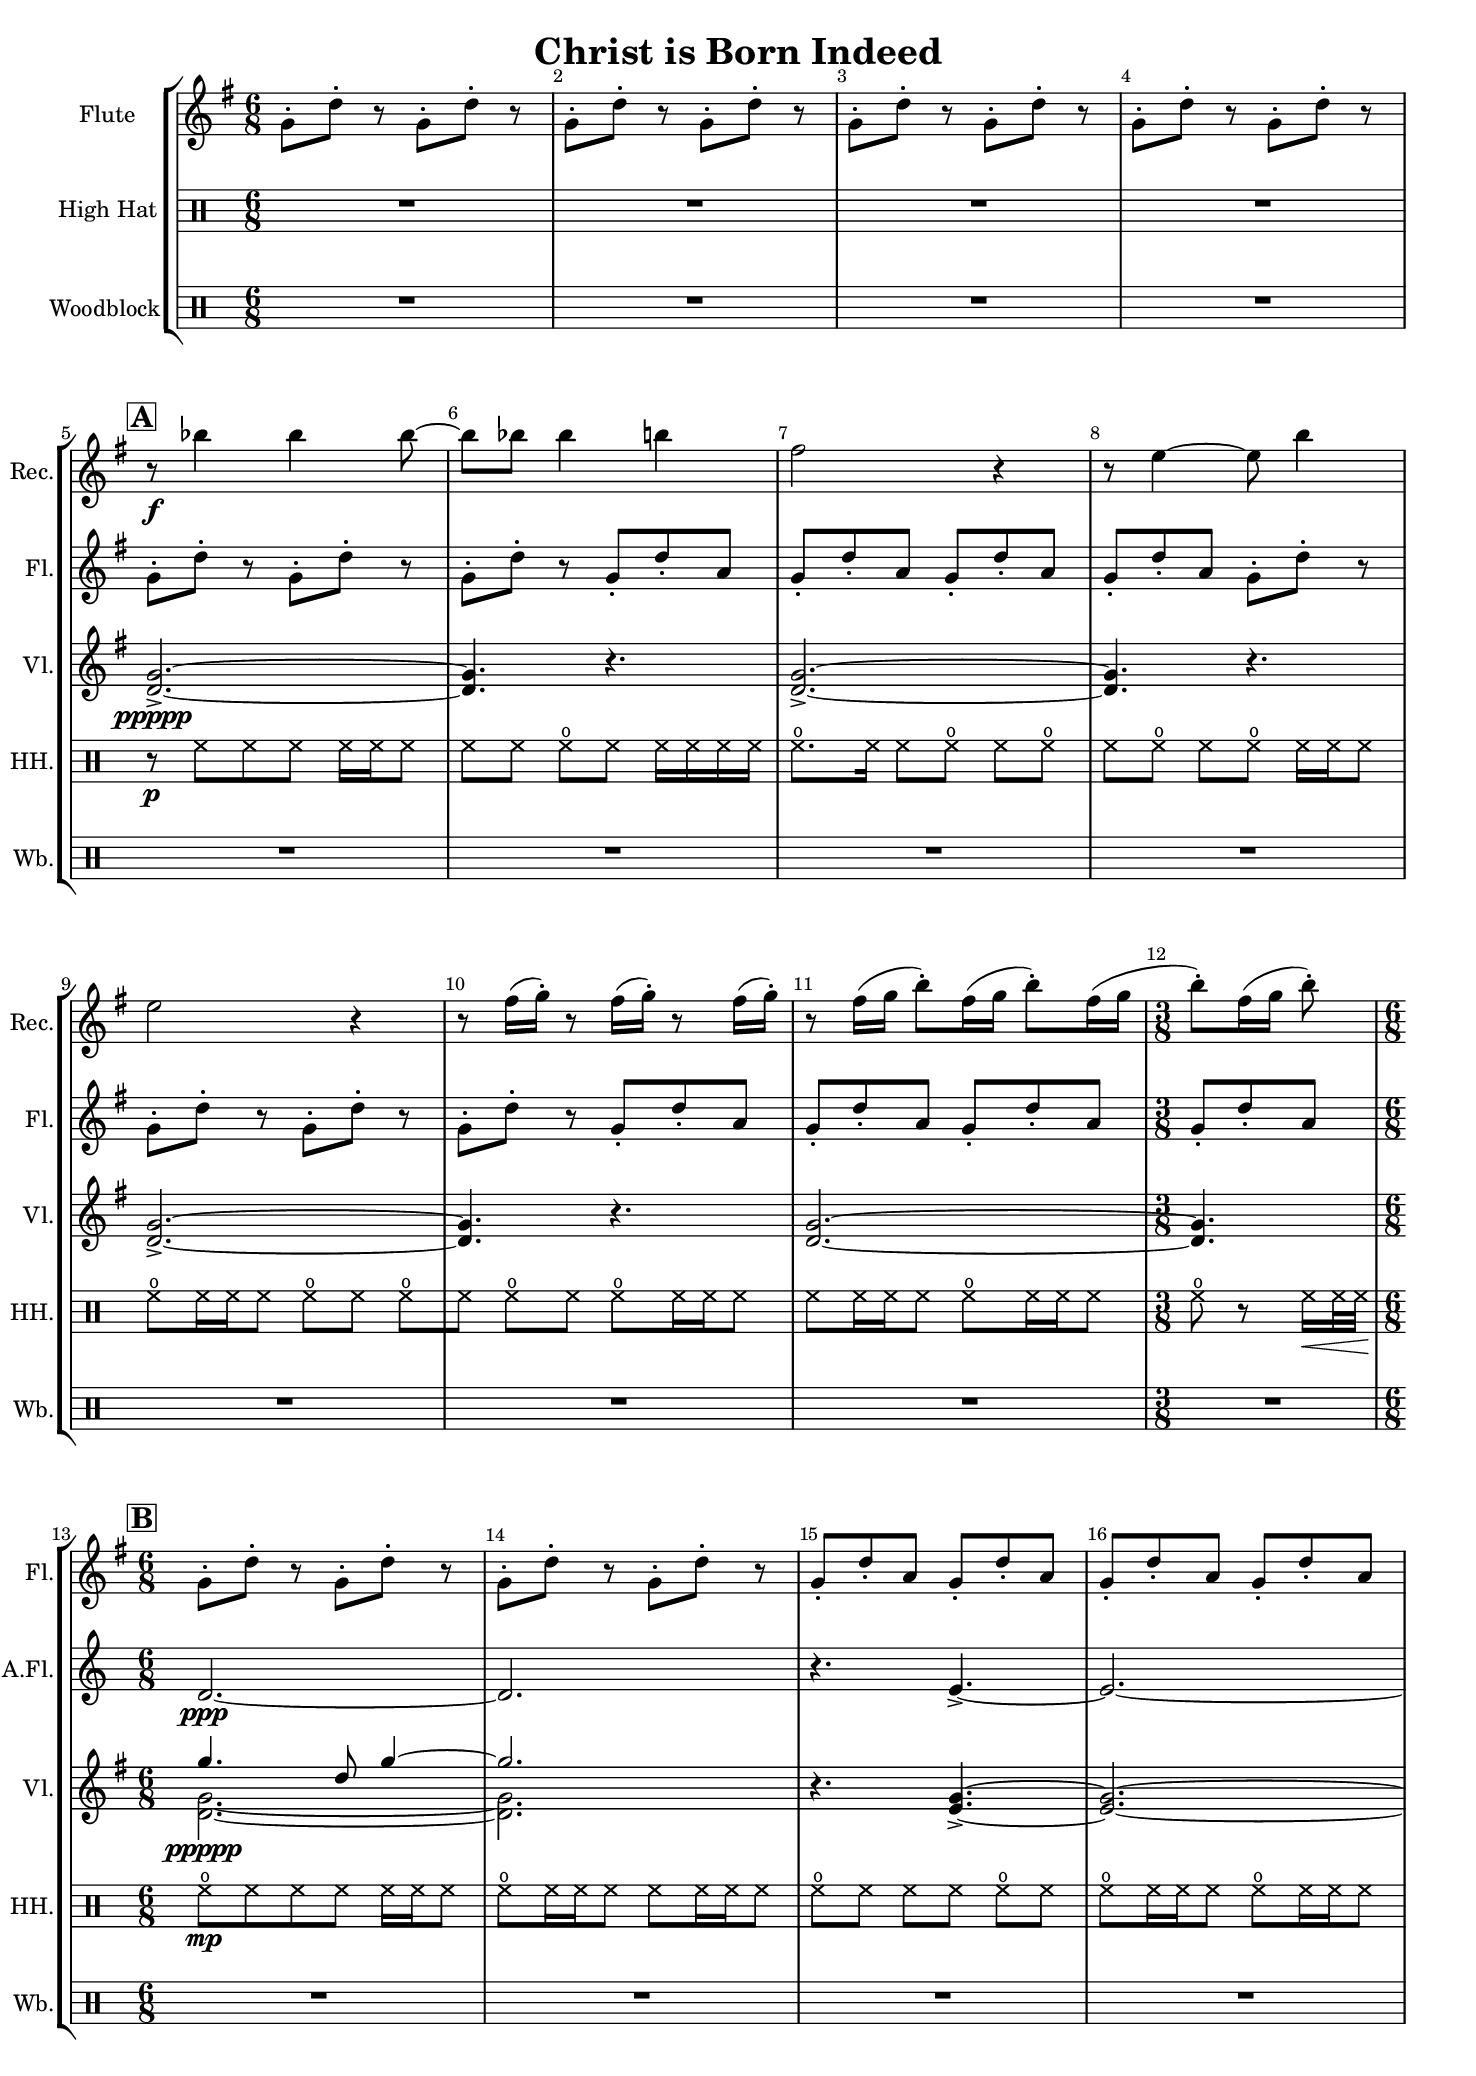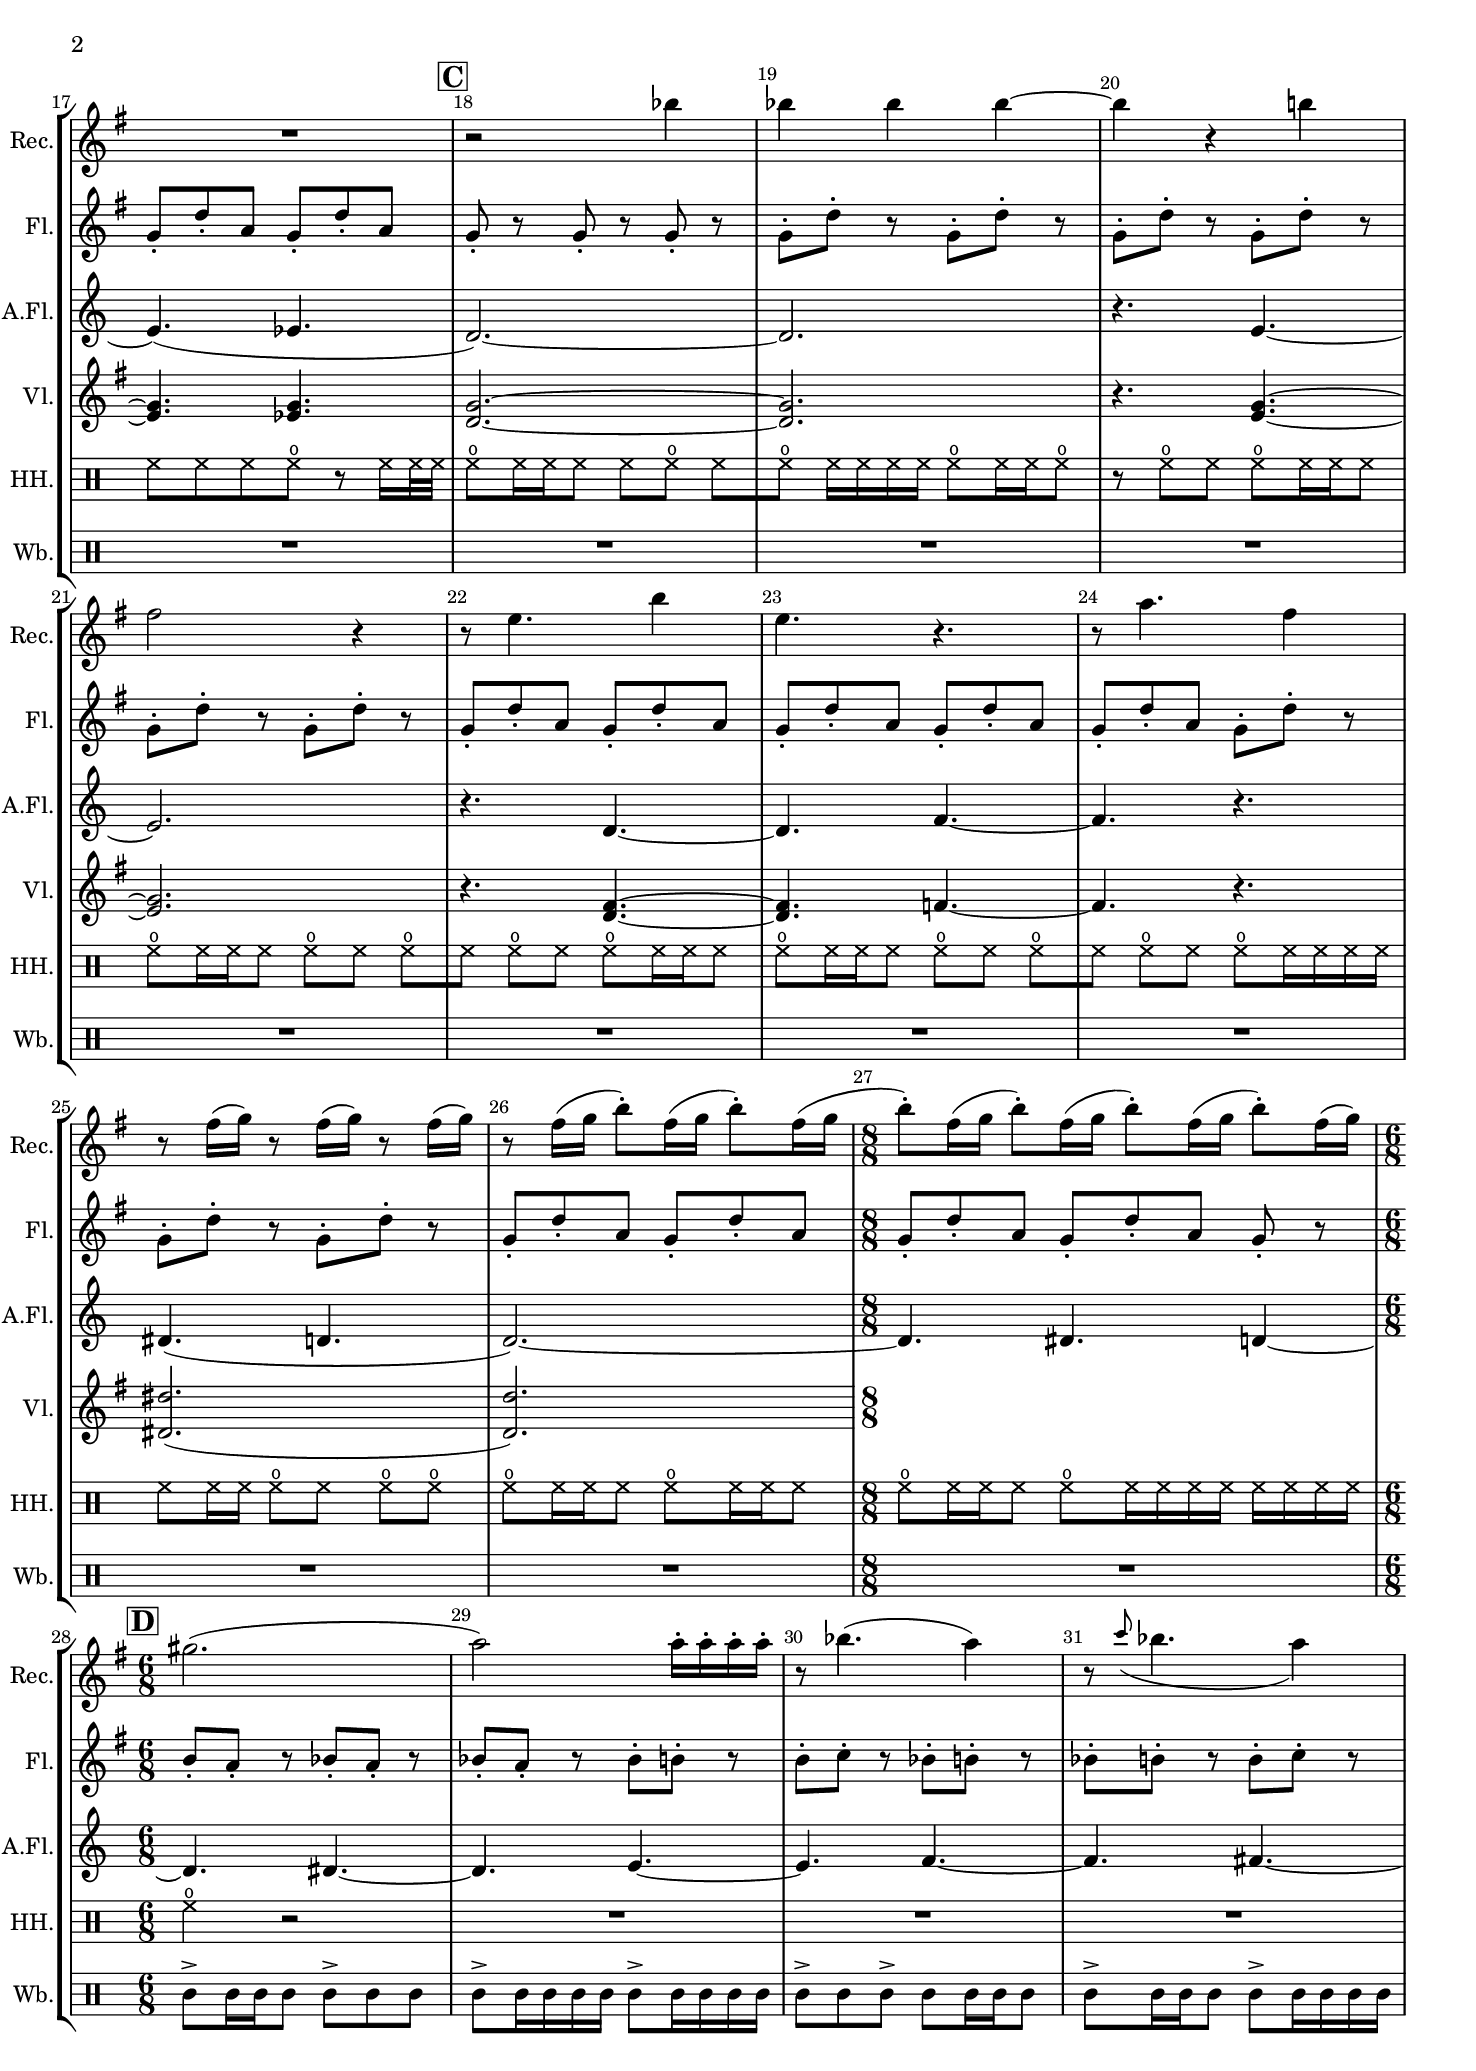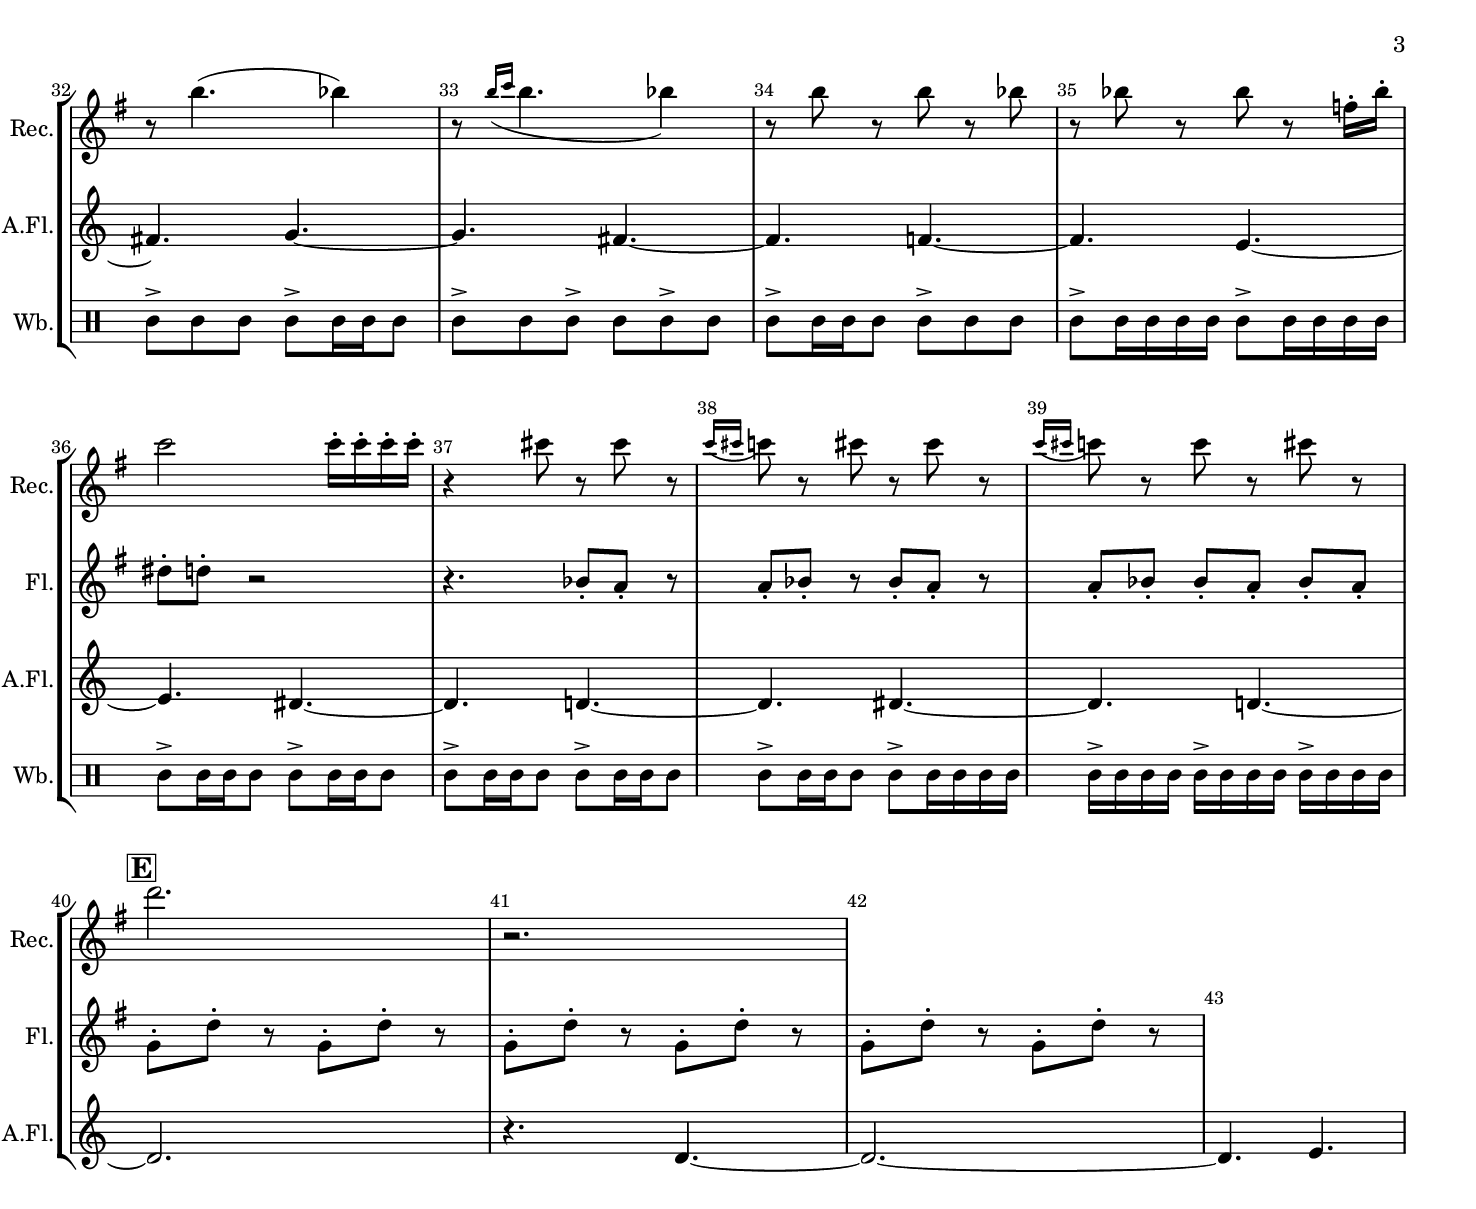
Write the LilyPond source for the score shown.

\version "2.20.0"  % necessary for upgrading to future LilyPond versions.

#(set-default-paper-size "b4")

\header{
  title = "Christ is Born Indeed"
}

\score {
  \layout {
    \context {
      \RemoveEmptyStaffContext
      \override VerticalAxisGroup.remove-first = ##t
    }
  }

  \midi {
    \tempo 4 = 124
  }

  \new StaffGroup <<
    \new Staff \with {
      instrumentName = "Recorder"
      shortInstrumentName = "Rec."
      midiInstrument = #"recorder"
    } \relative c''' {
      \override Score.BarNumber.break-visibility = ##(#f #t #t)
      \set Score.markFormatter = #format-mark-box-alphabet

      \key g \major
      \clef treble
      \time 6/8
      \repeat unfold 4 { R2. }
      \break

      % 5 // A
      \mark \default
      r8\f bes4 bes bes8~
      bes8 bes8 bes4 b4
      fis2 r4
      r8 e4~ e8 b'4
      \break
      
      % 9
      e,2 r4
      \repeat unfold 3 { r8 fis16( g-.) }
      r8 fis16([ g] b8-.[) fis16( g] b8-.[) fis16( g]
      \time 3/8
      b8-.)[ fis16( g] b8-.)
      \break
      
      % 13 // B
      \mark \default
      \time 6/8
      \repeat unfold 5 { R2. }

      % 18 // C
      \mark \default
      r2 bes4
      % 19
      bes4 bes bes~
      % 20
      bes4 r b
      % 21
      fis2 r4
      % 22
      r8 e4. b'4
      % 23
      e,4. r4.
      % 24
      r8 a4. fis4
      \break

      % 25
      \repeat unfold 3 { r8 fis16([ g]) }
      % 26
      r8 fis16([ g] b8-.[) fis16( g] b8-.[) fis16( g]
      % 27
      \time 8/8
      b8-.[) fis16( g] b8-.[) fis16( g] b8-.[) fis16( g] b8-.[) fis16( g])
      \break

      % 28 // D
      \mark \default
      \time 6/8
      gis2.(
      % 29
      a2) a16-. a-. a-. a-.
      % 30
      r8 bes4.( a4)
      % 31
      r8 \grace c8( bes4. a4)
      \break
      
      % 32
      r8 b4.( bes4)
      % 33
      r8 \grace { b16( c } b4. bes4)
      % 34
      r8 b r b8 r bes
      % 35
      r bes r bes r f16-. bes-.
      \break

      % 36
      c2 c16-. c-. c-. c-.
      % 37
      r4 cis8 r cis r
      % 38
      \grace { c16( cis } c8) r cis8 r cis r
      % 39
      \grace { c16( cis } c8) r c r cis r
      \break
      
      % 40 // E
      \mark \default
      d2.
      r2.
    } 
    % End Recorder

    \new Staff \with {
      instrumentName = "Flute"
      shortInstrumentName = "Fl."
      midiInstrument = #"flute"
    } \relative c'' {
      \key g \major
      \clef treble
      \time 6/8
      \repeat unfold 11 { g8-.[ d'-.] r }
      \repeat unfold 4 { g,-. d'-. a }
      % 9
      \repeat unfold 4 { g-.[ d'-.] r }
      \repeat unfold 4 { g,-. d'-. a }

      % 13 // B
      \repeat unfold 4 { g-.[ d'-.] r }
      \repeat unfold 6 { g,-. d'-. a }
      g8-. r g-. r g-. r
      \repeat unfold 6 { g-.[ d'-.] r }
      \repeat unfold 5 { g,-. d'-. a }
      \repeat unfold 3 { g-.[ d'-.] r }
      % 26
      \repeat unfold 4 { g,-.[ d'-. a] }
      g-. r 
      \break

      % 28 // D
      b8-. a-. r bes-. a-. r
      % 29
      bes-. a-. r bes-. b-. r
      % 30
      b-. c-. r bes-. b-. r 
      % 21
      bes-. b-. r b-. c-. r
      % 32
      R1 * 6/8 * 4
      \break
      
      % 36
      dis8-.[ d-.] r2
      % 37
      r4. bes8-.[ a-.] r
      % 38
      a8-.[ bes-.] r bes-.[ a-.] r
      % 39
      a8-.[ bes-.] bes8-.[ a-.] bes8-.[ a-.]

      % 40 // E
      \repeat unfold 6 { g8-.[ d'-.] r }
    }
    % End Flute

    \new Staff \with {
      instrumentName = "Alto Flute"
      shortInstrumentName = "A.Fl."
      midiInstrument = #"flute"
    } \relative c' {
      R1 * 6/8 * 11
      % 12
      R1 * 3/8
      
      % 13 // B
      \time 6/8
      d2.~\ppp
      d
      % 15
      r4. e4.->~
      e2.~

      % 17
      e4.( ees
      % 18 // C
      d2.)~
      % 19
      d2.
      % 20
      r4. e~
      
      % 21
      e2.
      % 22
      r4. d4.~
      % 23
      d4. f~
      % 24
      f4. r

      % 25
      dis4.( d
      d2.)~

      % 27
      \time 8/8
      d4. dis4. d4~

      % 28 // D
      d4. dis~
      % 29
      dis4. e~
      % 30
      e f~
      % 31
      f fis~

      % 32
      fis g~
      g fis~
      fis f~
      f e~

      % 36
      e dis~
      dis d~
      d dis~
      dis d~

      % 40 // E
      d2.
      r4. d~
      d2.~
      d4. e
    }

    \new Staff \with {
      instrumentName = "Violin"
      shortInstrumentName = "Vl."
      midiInstrument = #"violin"
    } \relative c'' {
      \key g \major
      \repeat unfold 4 { R2. }
      % 5 // A
      <g d>2.->\ppppp~
      <g d>4. r
      <g d>2.->~
      <g d>4. r
      % 9
      <g d>2.->~
      <g d>4. r
      <g d>2.~
      % 12
      \time 3/8
      <g d>4.

      % 13 // B
      <<
        \relative {
          \stemUp g''4.\ppppp d8 g4~
          % 14
          g2.
        }
        \\
        \relative {
          <g' d>2._~
          % 14
          <g d>2.
        }
      >>
      % 15
      r4.
      <g e>->~
      <g e>2.~
      \break

      % 17
      <g e>4. <g ees>4.
      % 18 // C
      <g d>2.~
      % 19
      <g d>2.

      % 20
      r4. <g e>~
      % 21
      <g e>2.
      % 22
      r4. <fis d>4.~
      % 23
      <fis d> <f>~
      % 24
      <f> r
      % 25
      <dis' dis,>2.(
      % 26
      <d d,>)
    }
    % End Violin

    \new DrumStaff \with {
      instrumentName = "High Hat"
      shortInstrumentName = "HH."
    } \drummode {
      \repeat unfold 4 { R2. }
      % 5 // A
      r8\p hihat8[ hh hh] hh16 hh hh8
      % 6
      hh8[ hh8] openhihat[ hh] hh16[ hh hh hh]
      % 7
      openhihat8.[ hh16] hh8[ openhihat]
      \repeat unfold 3 { hh[ openhihat] }
      hh16 hh hh8
      % 9
      openhihat8[ hh16 hh hh8] openhihat[ hh] openhihat[
      % 10
      hh8] openhihat[ hh8] openhihat[ hh16 hh hh8]
      % 11
      hh[ hh16 hh hh8] openhihat[ hh16 hh16 hh8]
      % 12
      openhihat r8 hh16\< hh32 hh\!

      % 13 // B
      openhihat8[\mp hh8 hh hh ] hh16 hh hh8
      
      % 14
      openhihat8[ hh16 hh hh8] hh[ hh16 hh hh8]
      % 15
      openhihat[ hh] hh[ hh] openhihat[ hh]
      % 16
      openhihat[ hh16 hh hh8] openhihat8[ hh16 hh hh8]
      % 17
      hh[ hh hh openhihat] r8 hh16 hh32 hh

      % 18 // C
      openhihat8[ hh16 hh hh8] hh[ openhihat] hh[ openhihat]
      % 19
      hh16[ hh hh hh] openhihat8[ hh16 hh openhihat8]
      % 20
      r8 openhihat[ hh] openhihat[ hh16 hh hh8]
      % 21
      openhihat8[ hh16 hh hh8] openhihat[ hh] openhihat[
      % 22
      hh] openhihat[ hh] openhihat[ hh16 hh hh8]
      % 23
      openhihat8[ hh16 hh hh8] openhihat[ hh] openhihat[
      % 24
      hh] openhihat[ hh] openhihat[ hh16 hh16 hh16 hh16]
      % 25
      hh8[ hh16 hh] openhihat8[ hh] openhihat openhihat
      % 26
      openhihat[ hh16 hh hh8] openhihat[ hh16 hh hh8]
      % 27
      openhihat[ hh16 hh hh8] openhihat[ hh16 hh hh hh] hh[ hh hh hh]
      \break

      % 28 // D
      openhihat4 r2
      % 29
      R1 * 6/8 * 3
    }
    % End Hi Hat
    
    \new DrumStaff \with {
      instrumentName = "Woodblock"
      shortInstrumentName = "Wb."
    } \drummode {
      R1 * 6/8 * 11
      % 12
      R1 * 3/8
      
      % 13 // B
      R1 * 6/8 * 14

      % 27
      R1 * 8/8
      % 28
      wbl8->[ wbl16 wbl wbl8] wbl-> wbl wbl
      % 29
      wbl->[ wbl16 wbl wbl wbl] wbl8-> wbl16 wbl wbl wbl
      % 30
      wbl8->[ wbl wbl->] wbl[ wbl16 wbl16 wbl8]
      % 31
      wbl->[ wbl16 wbl wbl8] wbl->[ wbl16 wbl wbl wbl]
      \break

      % 32
      wbl8->[ wbl wbl] wbl->[ wbl16 wbl wbl8]
      % 33
      wbl8->[ wbl wbl->] wbl[ wbl-> wbl]
      % 34
      wbl8->[ wbl16 wbl wbl8] wbl->[ wbl wbl]
      % 35
      wbl8->[ wbl16 wbl wbl wbl] wbl8->[ wbl16 wbl wbl wbl]
      \break

      % 36
      \repeat unfold 5 { wbl8->[ wbl16 wbl wbl8] }
      wbl8->[ wbl16 wbl wbl wbl]
      % 39
      wbl16[-> wbl wbl wbl] wbl->[ wbl wbl wbl] wbl[-> wbl wbl wbl]
    }
    % End Toms
  >>
}